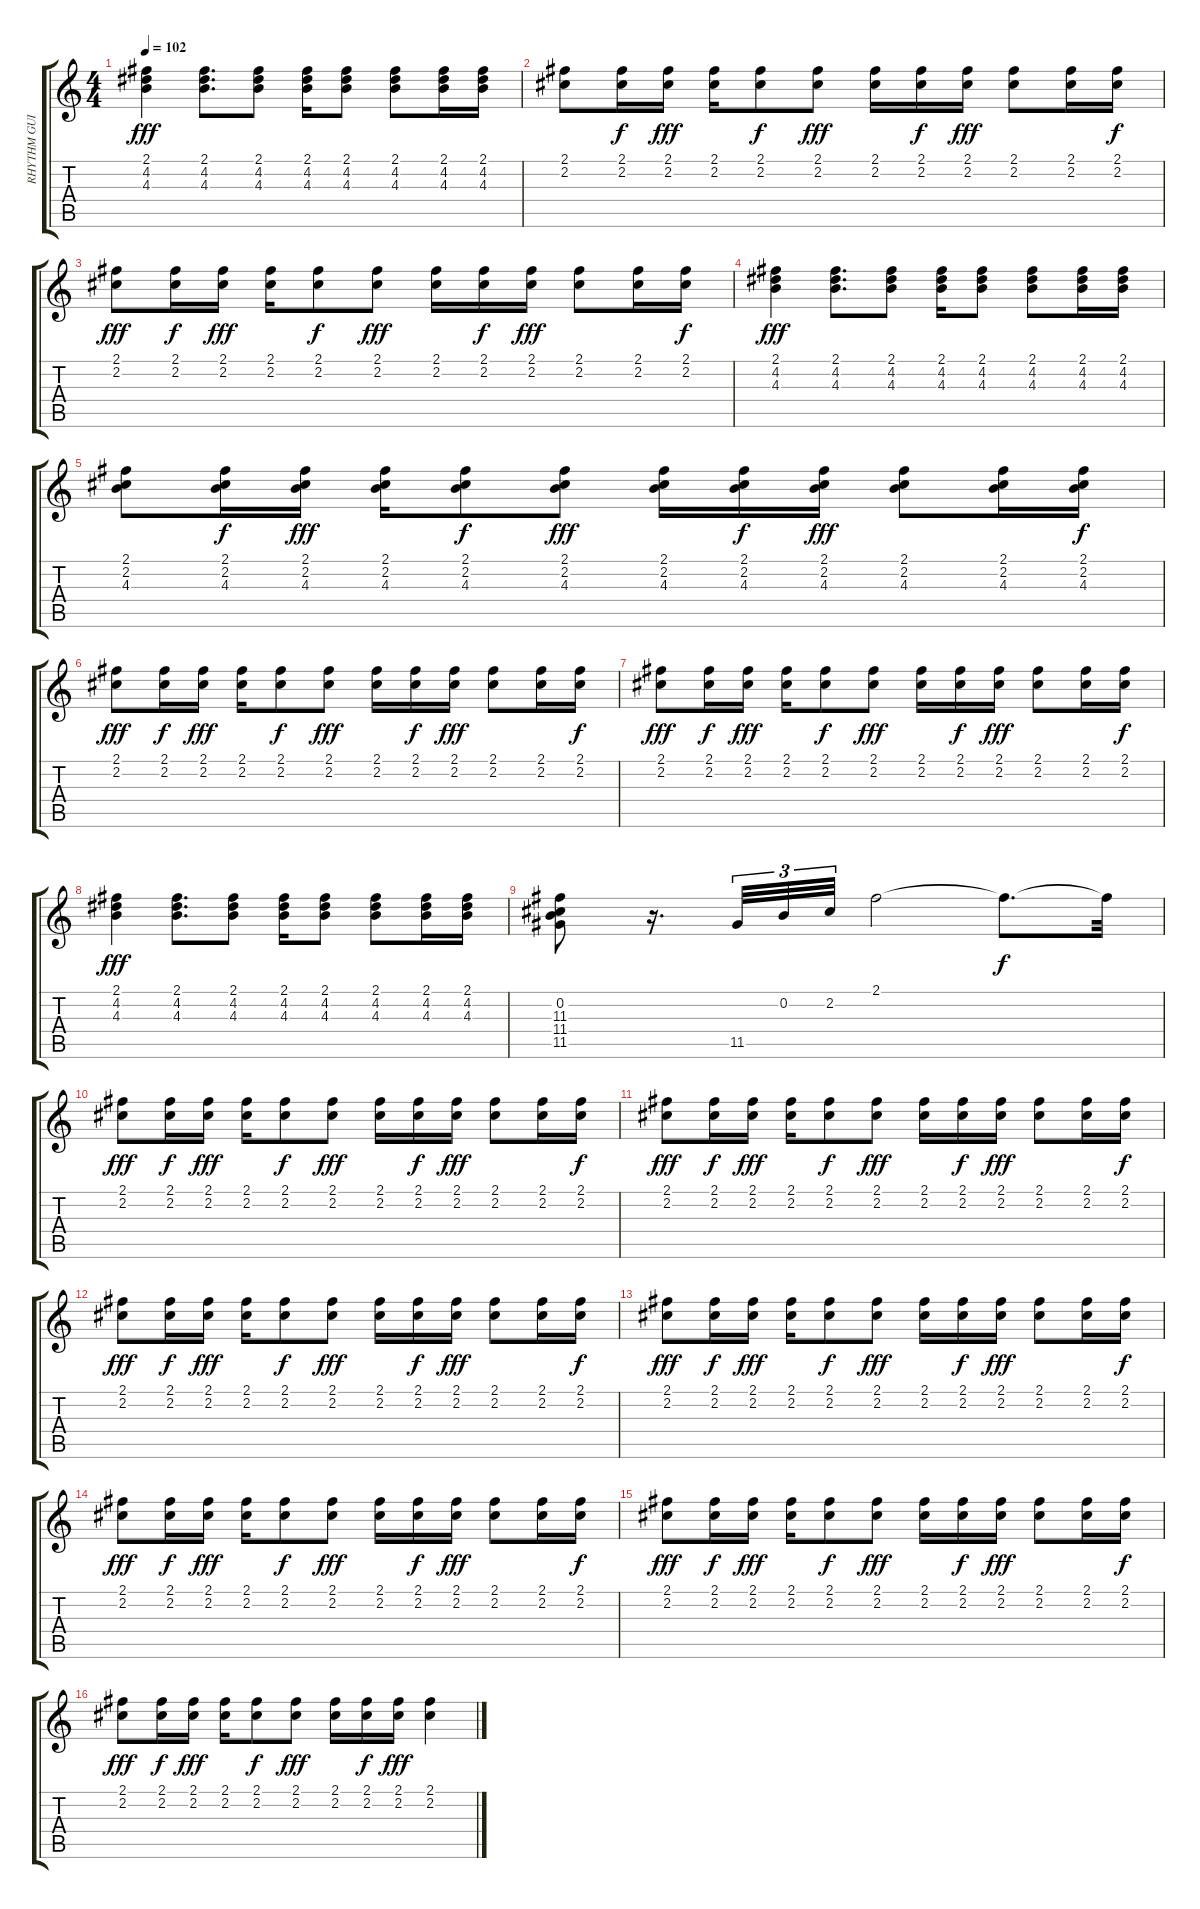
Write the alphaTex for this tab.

\track ("RHYTHM GUITAR" "RHYTHM GUI") {instrument acousticguitarsteel}
\staff {score tabs}
\tuning (E4 B3 G3 D3 A2 E2) {hide}
\ts (4 4)
\tempo 102
\clef g2
\ks c
(2.1 4.2 4.3).4{dy fff} (2.1 4.2 4.3).8{d} (2.1 4.2 4.3).8 (2.1 4.2 4.3).16 (2.1 4.2 4.3).8 (2.1 4.2 4.3).8 (2.1 4.2 4.3).16 (2.1 4.2 4.3).16 |
(2.1 2.2).8{volume 10} (2.1 2.2).16{dy f} (2.1 2.2).16{dy fff} (2.1 2.2).16 (2.1 2.2).8{dy f} (2.1 2.2).8{dy fff} (2.1 2.2).16 (2.1 2.2).16{dy f} (2.1 2.2).16{dy fff} (2.1 2.2).8 (2.1 2.2).16 (2.1 2.2).16{dy f} |
(2.1 2.2).8{dy fff} (2.1 2.2).16{dy f} (2.1 2.2).16{dy fff} (2.1 2.2).16 (2.1 2.2).8{dy f} (2.1 2.2).8{dy fff} (2.1 2.2).16 (2.1 2.2).16{dy f} (2.1 2.2).16{dy fff} (2.1 2.2).8 (2.1 2.2).16 (2.1 2.2).16{dy f} |
(2.1 4.2 4.3).4{dy fff volume 11} (2.1 4.2 4.3).8{d} (2.1 4.2 4.3).8 (2.1 4.2 4.3).16 (2.1 4.2 4.3).8 (2.1 4.2 4.3).8 (2.1 4.2 4.3).16 (2.1 4.2 4.3).16 |
(2.1 2.2 4.3).8 (2.1 2.2 4.3).16{dy f} (2.1 2.2 4.3).16{dy fff} (2.1 2.2 4.3).16 (2.1 2.2 4.3).8{dy f} (2.1 2.2 4.3).8{dy fff} (2.1 2.2 4.3).16 (2.1 2.2 4.3).16{dy f} (2.1 2.2 4.3).16{dy fff} (2.1 2.2 4.3).8 (2.1 2.2 4.3).16 (2.1 2.2 4.3).16{dy f} |
(2.1 2.2).8{dy fff volume 10} (2.1 2.2).16{dy f} (2.1 2.2).16{dy fff} (2.1 2.2).16 (2.1 2.2).8{dy f} (2.1 2.2).8{dy fff} (2.1 2.2).16 (2.1 2.2).16{dy f} (2.1 2.2).16{dy fff} (2.1 2.2).8 (2.1 2.2).16 (2.1 2.2).16{dy f} |
(2.1 2.2).8{dy fff} (2.1 2.2).16{dy f} (2.1 2.2).16{dy fff} (2.1 2.2).16 (2.1 2.2).8{dy f} (2.1 2.2).8{dy fff} (2.1 2.2).16 (2.1 2.2).16{dy f} (2.1 2.2).16{dy fff} (2.1 2.2).8 (2.1 2.2).16 (2.1 2.2).16{dy f} |
(2.1 4.2 4.3).4{dy fff volume 11} (2.1 4.2 4.3).8{d} (2.1 4.2 4.3).8 (2.1 4.2 4.3).16 (2.1 4.2 4.3).8 (2.1 4.2 4.3).8 (2.1 4.2 4.3).16 (2.1 4.2 4.3).16 |
(0.2 11.3 11.4 11.5).8{volume 14} r.16{d} 11.5.32{tu (3 2)} 0.2.32{tu (3 2)} 2.2.32{tu (3 2)} 2.1.2 2.1{t}.8{d dy f} 2.1{t}.32 |
(2.1 2.2).8{dy fff volume 10} (2.1 2.2).16{dy f} (2.1 2.2).16{dy fff} (2.1 2.2).16 (2.1 2.2).8{dy f} (2.1 2.2).8{dy fff} (2.1 2.2).16 (2.1 2.2).16{dy f} (2.1 2.2).16{dy fff} (2.1 2.2).8 (2.1 2.2).16 (2.1 2.2).16{dy f} |
(2.1 2.2).8{dy fff} (2.1 2.2).16{dy f} (2.1 2.2).16{dy fff} (2.1 2.2).16 (2.1 2.2).8{dy f} (2.1 2.2).8{dy fff} (2.1 2.2).16 (2.1 2.2).16{dy f} (2.1 2.2).16{dy fff} (2.1 2.2).8 (2.1 2.2).16 (2.1 2.2).16{dy f} |
(2.1 2.2).8{dy fff} (2.1 2.2).16{dy f} (2.1 2.2).16{dy fff} (2.1 2.2).16 (2.1 2.2).8{dy f} (2.1 2.2).8{dy fff} (2.1 2.2).16 (2.1 2.2).16{dy f} (2.1 2.2).16{dy fff} (2.1 2.2).8 (2.1 2.2).16 (2.1 2.2).16{dy f} |
(2.1 2.2).8{dy fff} (2.1 2.2).16{dy f} (2.1 2.2).16{dy fff} (2.1 2.2).16 (2.1 2.2).8{dy f} (2.1 2.2).8{dy fff} (2.1 2.2).16 (2.1 2.2).16{dy f} (2.1 2.2).16{dy fff} (2.1 2.2).8 (2.1 2.2).16 (2.1 2.2).16{dy f} |
(2.1 2.2).8{dy fff} (2.1 2.2).16{dy f} (2.1 2.2).16{dy fff} (2.1 2.2).16 (2.1 2.2).8{dy f} (2.1 2.2).8{dy fff} (2.1 2.2).16 (2.1 2.2).16{dy f} (2.1 2.2).16{dy fff} (2.1 2.2).8 (2.1 2.2).16 (2.1 2.2).16{dy f} |
(2.1 2.2).8{dy fff} (2.1 2.2).16{dy f} (2.1 2.2).16{dy fff} (2.1 2.2).16 (2.1 2.2).8{dy f} (2.1 2.2).8{dy fff} (2.1 2.2).16 (2.1 2.2).16{dy f} (2.1 2.2).16{dy fff} (2.1 2.2).8 (2.1 2.2).16 (2.1 2.2).16{dy f} |
(2.1 2.2).8{dy fff} (2.1 2.2).16{dy f} (2.1 2.2).16{dy fff} (2.1 2.2).16 (2.1 2.2).8{dy f} (2.1 2.2).8{dy fff} (2.1 2.2).16 (2.1 2.2).16{dy f} (2.1 2.2).16{dy fff} (2.1 2.2).4{volume 12}
